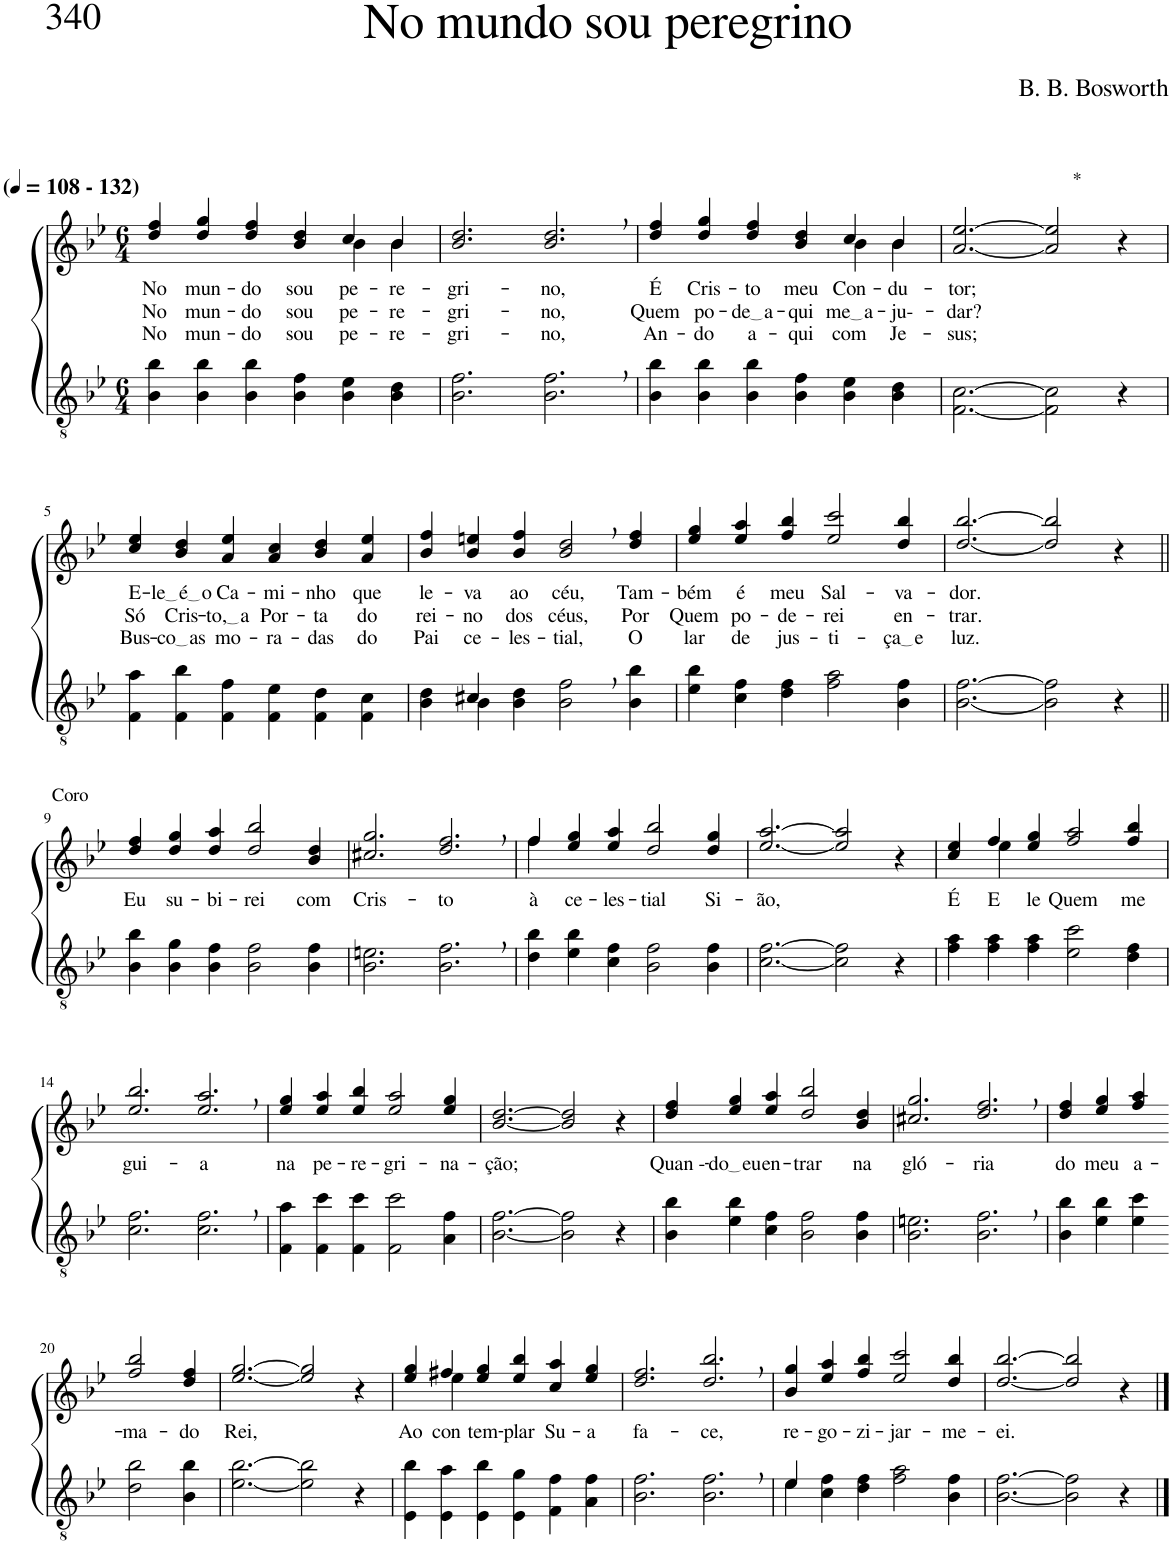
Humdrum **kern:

**kern	**kern	**text	**text	**text
*part2	*part1	*part1	*part1	*part1
*staff2	*staff1	*staff1	*staff1	*staff1
*I"Parte III e IV	*I"Parte I e II	*	*	*
*clefGv2	*clefG2	*	*	*
*Trd5c9	*Trd5c9	*	*	*
*k[b-e-]	*k[b-e-]	*	*	*
*M6/4	*M6/4	*	*	*
*MM108	*MM108	*	*	*
=1	=1	=1	=1	=1
!	!LO:TX:a:B:t=(	!	!	!
!	!LO:TX:a:B:t=- 132)	!	!	!
!	!	!LO:LY:b	!LO:LY:b	!LO:LY:b
*	*^	*	*	*
4B-\ 4b-\	4dd/ 4ff/	1ryy	No	No	No
!	!	!	!LO:LY:b	!LO:LY:b	!LO:LY:b
4B-\ 4b-\	4dd/ 4gg/	.	mun-	mun-	mun-
!	!	!	!LO:LY:b	!LO:LY:b	!LO:LY:b
4B-\ 4b-\	4dd/ 4ff/	.	-do	-do	-do
!	!	!	!LO:LY:b	!LO:LY:b	!LO:LY:b
4B-\ 4f\	4b-/ 4dd/	.	sou	sou	sou
!	!	!	!LO:LY:b	!LO:LY:b	!LO:LY:b
4B-\ 4e-\	4cc/	4b-\	pe-	pe-	pe-
!	!	!	!LO:LY:b	!LO:LY:b	!LO:LY:b
4B-\ 4d\	4b-/	4b-\	-re-	-re-	-re-
=2	=2	=2	=2	=2	=2
!	!	!	!LO:LY:b	!LO:LY:b	!LO:LY:b
*	*v	*v	*	*	*
2.B-\ 2.f\	2.b-/ 2.dd/	-gri-	-gri-	-gri-
!	!	!LO:LY:b	!LO:LY:b	!LO:LY:b
2.B-\, 2.f\,	2.b-/, 2.dd/,	-no,	-no,	-no,
=3	=3	=3	=3	=3
!	!	!LO:LY:b	!LO:LY:b	!LO:LY:b
*	*^	*	*	*
4B-\ 4b-\	4dd/ 4ff/	1ryy	É	Quem	An-
!	!	!	!LO:LY:b	!LO:LY:b	!LO:LY:b
4B-\ 4b-\	4dd/ 4gg/	.	Cris-	po-	-do
!	!	!	!LO:LY:b	!LO:LY:b	!LO:LY:b
4B-\ 4b-\	4dd/ 4ff/	.	-to	de a	a-
!	!	!	!LO:LY:b	!LO:LY:b	!LO:LY:b
4B-\ 4f\	4b-/ 4dd/	.	meu	-qui	-qui
!	!	!	!LO:LY:b	!LO:LY:b	!LO:LY:b
4B-\ 4e-\	4cc/	4b-\	Con-	me a	com
!	!	!	!LO:LY:b	!LO:LY:b	!LO:LY:b
4B-\ 4d\	4b-/	4b-\	-du-	-ju--	Je-
=4	=4	=4	=4	=4	=4
!	!	!	!LO:LY:b	!LO:LY:b	!LO:LY:b
*	*v	*v	*	*	*
[2.F\ [2.c\	[2.a/ [2.ee-/	-tor;	-dar?	-sus;
!	!LO:TX:a:t=*	!	!	!
2F\] 2c\]	2a/] 2ee-/]	.	.	.
4r	4r	.	.	.
!!LO:LB:g=z
=5	=5	=5	=5	=5
!	!	!LO:LY:b	!LO:LY:b	!LO:LY:b
4F\ 4a\	4cc/ 4ee-/	E-	Só	Bus-
!	!	!LO:LY:b	!LO:LY:b	!LO:LY:b
4F\ 4b-\	4b-/ 4dd/	le é o	Cris-	co as
!	!	!LO:LY:b	!LO:LY:b	!LO:LY:b
4F\ 4f\	4a/ 4ee-/	-Ca-	to, a	mo-
!	!	!LO:LY:b	!LO:LY:b	!LO:LY:b
4F\ 4e-\	4a/ 4cc/	-mi-	Por-	-ra-
!	!	!LO:LY:b	!LO:LY:b	!LO:LY:b
4F\ 4d\	4b-/ 4dd/	-nho	-ta	-das
!	!	!LO:LY:b	!LO:LY:b	!LO:LY:b
4F\ 4c\	4a/ 4ee-/	que	do	do
=6	=6	=6	=6	=6
*^	*	*	*	*
!	!	!	!LO:LY:b	!LO:LY:b	!LO:LY:b
4B-\ 4d\	4ryy	4b-/ 4ff/	le-	rei-	Pai
!	!	!	!LO:LY:b	!LO:LY:b	!LO:LY:b
4B-\	4c#X/	4b-/ 4een/	-va	-no	ce-
!	!	!	!LO:LY:b	!LO:LY:b	!LO:LY:b
4B-\ 4d\	1ryy	4b-/ 4ff/	ao	dos	-les-
!	!	!	!LO:LY:b	!LO:LY:b	!LO:LY:b
2B-\, 2f\,	.	2b-/, 2dd/,	céu,	céus,	-tial,
!	!	!	!LO:LY:b	!LO:LY:b	!LO:LY:b
4B-\ 4b-\	.	4dd/ 4ff/	Tam-	Por	O
*v	*v	*	*	*	*
=7	=7	=7	=7	=7
!	!	!LO:LY:b	!LO:LY:b	!LO:LY:b
4e-\ 4b-\	4ee-/ 4gg/	-bém	Quem	lar
!	!	!LO:LY:b	!LO:LY:b	!LO:LY:b
4c\ 4f\	4ee-/ 4aa/	é	po-	de
!	!	!LO:LY:b	!LO:LY:b	!LO:LY:b
4d\ 4f\	4ff/ 4bb-/	meu	-de-	jus-
!	!	!LO:LY:b	!LO:LY:b	!LO:LY:b
2f\ 2a\	2ee-/ 2ccc/	Sal-	-rei	-ti-
!	!	!LO:LY:b	!LO:LY:b	!LO:LY:b
4B-\ 4f\	4dd/ 4bb-/	-va-	en-	ça e
=8	=8	=8	=8	=8
!	!	!LO:LY:b	!LO:LY:b	!LO:LY:b
[2.B-\ [2.f\	[2.dd/ [2.bb-/	-dor.	-trar.	luz.
2B-\] 2f\]	2dd/] 2bb-/]	.	.	.
4r	4r	.	.	.
!!LO:LB:g=z
=9||	=9||	=9||	=9||	=9||
!	!LO:TX:a:t=Coro	!	!	!
!	!	!LO:LY:b	!	!
4B-\ 4b-\	4dd/ 4ff/	Eu	.	.
!	!	!LO:LY:b	!	!
4B-\ 4g\	4dd/ 4gg/	su-	.	.
!	!	!LO:LY:b	!	!
4B-\ 4f\	4dd/ 4aa/	-bi-	.	.
!	!	!LO:LY:b	!	!
2B-\ 2f\	2dd/ 2bb-/	-rei	.	.
!	!	!LO:LY:b	!	!
4B-\ 4f\	4b-/ 4dd/	com	.	.
=10	=10	=10	=10	=10
!	!	!LO:LY:b	!	!
2.B-\ 2.en\	2.cc#X/ 2.gg/	Cris-	.	.
!	!	!LO:LY:b	!	!
2.B-\, 2.f\,	2.dd/, 2.ff/,	-to	.	.
=11	=11	=11	=11	=11
*	*^	*	*	*
!	!	!	!LO:LY:b	!	!
4d\ 4b-\	4ff/	4ff\	à	.	.
!	!	!	!LO:LY:b	!	!
4e-\ 4b-\	4ee-/ 4gg/	1ryy	ce-	.	.
!	!	!	!LO:LY:b	!	!
4c\ 4f\	4ee-/ 4aa/	.	-les-	.	.
!	!	!	!LO:LY:b	!	!
2B-\ 2f\	2dd/ 2bb-/	.	-tial	.	.
!	!	!	!LO:LY:b	!	!
4B-\ 4f\	4dd/ 4gg/	4ryy	Si-	.	.
=12	=12	=12	=12	=12	=12
!	!	!	!LO:LY:b	!	!
*	*v	*v	*	*	*
[2.c\ [2.f\	[2.ee-/ [2.aa/	-ão,	.	.
2c\] 2f\]	2ee-/] 2aa/]	.	.	.
4r	4r	.	.	.
=13	=13	=13	=13	=13
!	!	!LO:LY:b	!	!
*	*^	*	*	*
4f\ 4a\	4cc/ 4ee-/	4ryy	É	.	.
!	!	!	!LO:LY:b	!	!
4f\ 4a\	4ff/	4ee-\	E-	.	.
!	!	!	!LO:LY:b	!	!
4f\ 4a\	4ee-/ 4gg/	1ryy	-le	.	.
!	!	!	!LO:LY:b	!	!
2e-\ 2cc\	2ff/ 2aa/	.	Quem	.	.
!	!	!	!LO:LY:b	!	!
4d\ 4f\	4ff/ 4bb-/	.	me	.	.
*	*v	*v	*	*	*
!!LO:LB:g=z
=14	=14	=14	=14	=14
!	!	!LO:LY:b	!	!
2.c\ 2.f\	2.ee-/ 2.bb-/	gui-	.	.
!	!	!LO:LY:b	!	!
2.c\, 2.f\,	2.ee-/, 2.aa/,	-a	.	.
=15	=15	=15	=15	=15
!	!	!LO:LY:b	!	!
4F\ 4a\	4ee-/ 4gg/	na	.	.
!	!	!LO:LY:b	!	!
4F\ 4cc\	4ee-/ 4aa/	pe-	.	.
!	!	!LO:LY:b	!	!
4F\ 4cc\	4ee-/ 4bb-/	-re-	.	.
!	!	!LO:LY:b	!	!
2F\ 2cc\	2ee-/ 2aa/	-gri-	.	.
!	!	!LO:LY:b	!	!
4A\ 4f\	4ee-/ 4gg/	-na-	.	.
=16	=16	=16	=16	=16
!	!	!LO:LY:b	!	!
[2.B-\ [2.f\	[2.b-/ [2.dd/	-ção;	.	.
2B-\] 2f\]	2b-/] 2dd/]	.	.	.
4r	4r	.	.	.
=17	=17	=17	=17	=17
!	!	!LO:LY:b	!	!
4B-\ 4b-\	4dd/ 4ff/	Quan --	.	.
!	!	!LO:LY:b	!	!
4e-\ 4b-\	4ee-/ 4gg/	do eu	.	.
!	!	!LO:LY:b	!	!
4c\ 4f\	4ee-/ 4aa/	en-	.	.
!	!	!LO:LY:b	!	!
2B-\ 2f\	2dd/ 2bb-/	-trar	.	.
!	!	!LO:LY:b	!	!
4B-\ 4f\	4b-/ 4dd/	na	.	.
=18	=18	=18	=18	=18
!	!	!LO:LY:b	!	!
2.B-\ 2.en\	2.cc#X/ 2.gg/	gló-	.	.
!	!	!LO:LY:b	!	!
2.B-\, 2.f\,	2.dd/, 2.ff/,	-ria	.	.
=19	=19	=19	=19	=19
!	!	!LO:LY:b	!	!
4B-\ 4b-\	4dd/ 4ff/	do	.	.
!	!	!LO:LY:b	!	!
4e-\ 4b-\	4ee-/ 4gg/	meu	.	.
!	!	!LO:LY:b	!	!
4e-\ 4cc\	4ff/ 4aa/	a-	.	.
!!LO:LB:g=z
=20-	=20-	=20-	=20-	=20-
!	!	!LO:LY:b	!	!
2d\ 2b-\	2ff/ 2bb-/	-ma-	.	.
!	!	!LO:LY:b	!	!
4B-\ 4b-\	4dd/ 4ff/	-do	.	.
=21	=21	=21	=21	=21
!	!	!LO:LY:b	!	!
[2.e-\ [2.b-\	[2.ee-/ [2.gg/	Rei,	.	.
2e-\] 2b-\]	2ee-/] 2gg/]	.	.	.
4r	4r	.	.	.
=22	=22	=22	=22	=22
!	!	!LO:LY:b	!	!
*	*^	*	*	*
4E-\ 4b-\	4ee-/ 4gg/	4ryy	Ao	.	.
!	!	!	!LO:LY:b	!	!
4E-\ 4a\	4ff#X/	4ee-\	con-	.	.
!	!	!	!LO:LY:b	!	!
4E-\ 4b-\	4ee-/ 4gg/	1ryy	-tem-	.	.
!	!	!	!LO:LY:b	!	!
4E-\ 4g\	4ee-/ 4bb-/	.	-plar	.	.
!	!	!	!LO:LY:b	!	!
4F\ 4f\	4cc/ 4aa/	.	Su-	.	.
!	!	!	!LO:LY:b	!	!
4A\ 4f\	4ee-/ 4gg/	.	-a	.	.
*	*v	*v	*	*	*
=23	=23	=23	=23	=23
!	!	!LO:LY:b	!	!
2.B-\ 2.f\	2.dd/ 2.ff/	fa-	.	.
!	!	!LO:LY:b	!	!
2.B-\, 2.f\,	2.dd/, 2.bb-/,	-ce,	.	.
=24	=24	=24	=24	=24
*^	*	*	*	*
!	!	!	!LO:LY:b	!	!
4e-\	4e-/	4b-/ 4gg/	re-	.	.
!	!	!	!LO:LY:b	!	!
4c\ 4f\	1ryy	4ee-/ 4aa/	-go-	.	.
!	!	!	!LO:LY:b	!	!
4d\ 4f\	.	4ff/ 4bb-/	-zi-	.	.
!	!	!	!LO:LY:b	!	!
2f\ 2a\	.	2ee-/ 2ccc/	-jar-	.	.
!	!	!	!LO:LY:b	!	!
4B-\ 4f\	4ryy	4dd/ 4bb-/	-me-	.	.
=25	=25	=25	=25	=25	=25
!	!	!	!LO:LY:b	!	!
*v	*v	*	*	*	*
[2.B-\ [2.f\	[2.dd/ [2.bb-/	-ei.	.	.
2B-\] 2f\]	2dd/] 2bb-/]	.	.	.
4r	4r	.	.	.
==	==	==	==	==
*-	*-	*-	*-	*-
